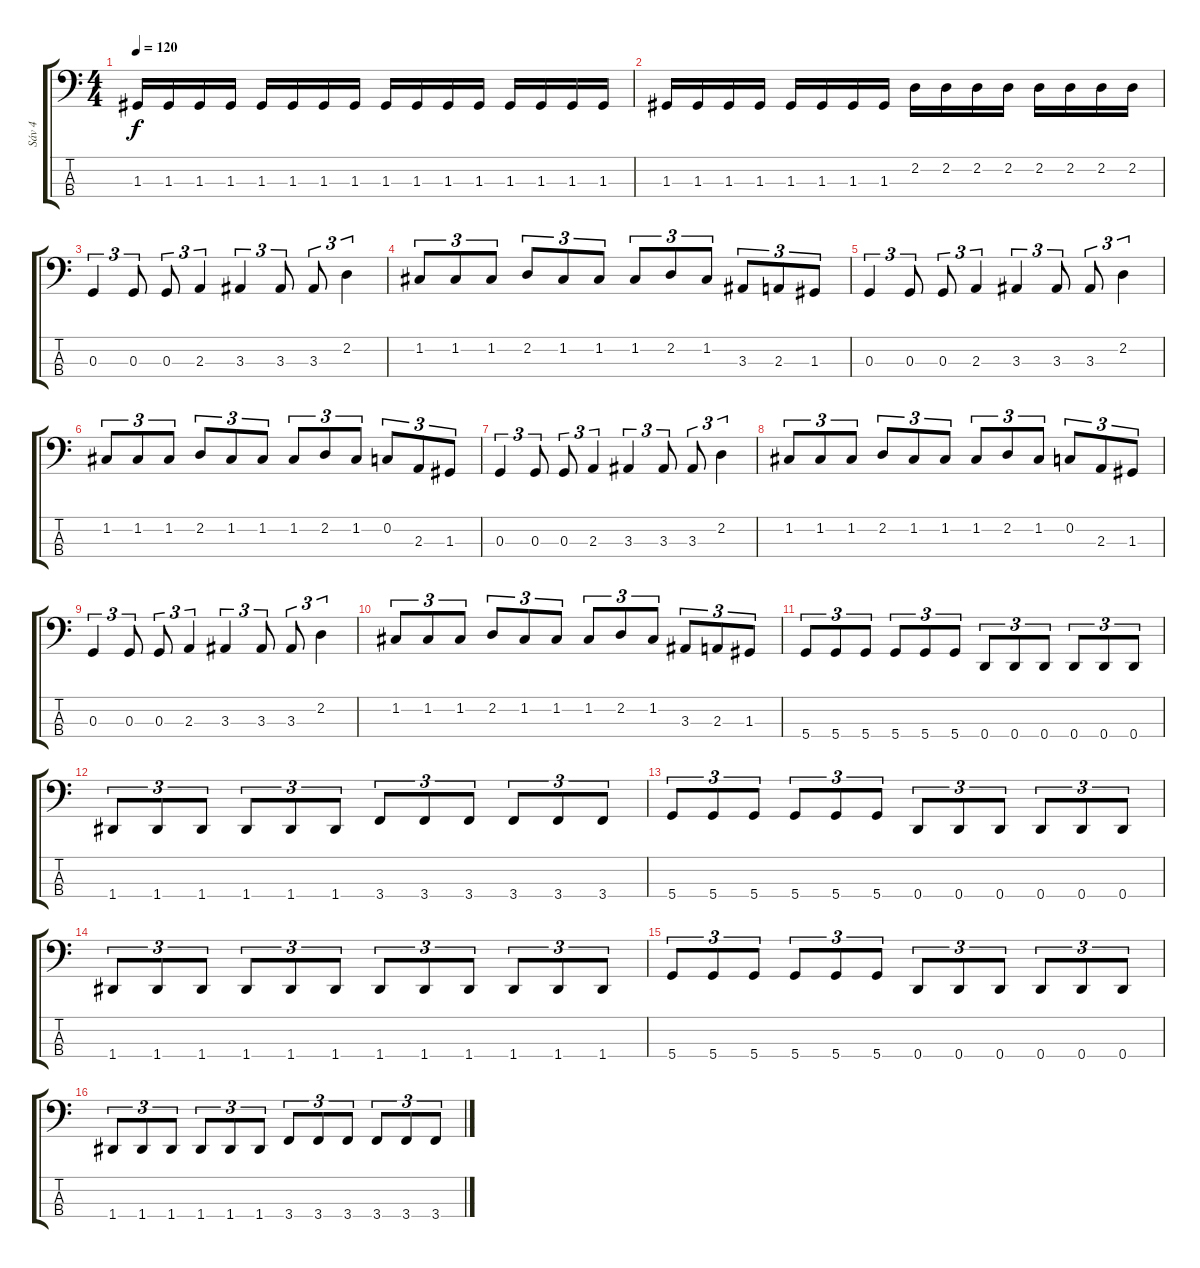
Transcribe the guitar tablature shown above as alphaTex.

\track ("Sáv 4" "Sáv 4") {instrument electricbasspick}
\staff {score tabs}
\tuning (F2 C2 G1 D1) {hide}
\ts (4 4)
\tempo 120
\clef f4
\ks c
1.3.16{dy f} 1.3.16 1.3.16 1.3.16 1.3.16 1.3.16 1.3.16 1.3.16 1.3.16 1.3.16 1.3.16 1.3.16 1.3.16 1.3.16 1.3.16 1.3.16 |
1.3.16 1.3.16 1.3.16 1.3.16 1.3.16 1.3.16 1.3.16 1.3.16 2.2.16 2.2.16 2.2.16 2.2.16 2.2.16 2.2.16 2.2.16 2.2.16 |
0.3.4{tu (3 2)} 0.3.8{tu (3 2)} 0.3.8{tu (3 2)} 2.3.4{tu (3 2)} 3.3.4{tu (3 2)} 3.3.8{tu (3 2)} 3.3.8{tu (3 2)} 2.2.4{tu (3 2)} |
1.2.8{tu (3 2)} 1.2.8{tu (3 2)} 1.2.8{tu (3 2)} 2.2.8{tu (3 2)} 1.2.8{tu (3 2)} 1.2.8{tu (3 2)} 1.2.8{tu (3 2)} 2.2.8{tu (3 2)} 1.2.8{tu (3 2)} 3.3.8{tu (3 2)} 2.3.8{tu (3 2)} 1.3.8{tu (3 2)} |
0.3.4{tu (3 2)} 0.3.8{tu (3 2)} 0.3.8{tu (3 2)} 2.3.4{tu (3 2)} 3.3.4{tu (3 2)} 3.3.8{tu (3 2)} 3.3.8{tu (3 2)} 2.2.4{tu (3 2)} |
1.2.8{tu (3 2)} 1.2.8{tu (3 2)} 1.2.8{tu (3 2)} 2.2.8{tu (3 2)} 1.2.8{tu (3 2)} 1.2.8{tu (3 2)} 1.2.8{tu (3 2)} 2.2.8{tu (3 2)} 1.2.8{tu (3 2)} 0.2.8{tu (3 2)} 2.3.8{tu (3 2)} 1.3.8{tu (3 2)} |
0.3.4{tu (3 2)} 0.3.8{tu (3 2)} 0.3.8{tu (3 2)} 2.3.4{tu (3 2)} 3.3.4{tu (3 2)} 3.3.8{tu (3 2)} 3.3.8{tu (3 2)} 2.2.4{tu (3 2)} |
1.2.8{tu (3 2)} 1.2.8{tu (3 2)} 1.2.8{tu (3 2)} 2.2.8{tu (3 2)} 1.2.8{tu (3 2)} 1.2.8{tu (3 2)} 1.2.8{tu (3 2)} 2.2.8{tu (3 2)} 1.2.8{tu (3 2)} 0.2.8{tu (3 2)} 2.3.8{tu (3 2)} 1.3.8{tu (3 2)} |
0.3.4{tu (3 2)} 0.3.8{tu (3 2)} 0.3.8{tu (3 2)} 2.3.4{tu (3 2)} 3.3.4{tu (3 2)} 3.3.8{tu (3 2)} 3.3.8{tu (3 2)} 2.2.4{tu (3 2)} |
1.2.8{tu (3 2)} 1.2.8{tu (3 2)} 1.2.8{tu (3 2)} 2.2.8{tu (3 2)} 1.2.8{tu (3 2)} 1.2.8{tu (3 2)} 1.2.8{tu (3 2)} 2.2.8{tu (3 2)} 1.2.8{tu (3 2)} 3.3.8{tu (3 2)} 2.3.8{tu (3 2)} 1.3.8{tu (3 2)} |
5.4.8{tu (3 2)} 5.4.8{tu (3 2)} 5.4.8{tu (3 2)} 5.4.8{tu (3 2)} 5.4.8{tu (3 2)} 5.4.8{tu (3 2)} 0.4.8{tu (3 2)} 0.4.8{tu (3 2)} 0.4.8{tu (3 2)} 0.4.8{tu (3 2)} 0.4.8{tu (3 2)} 0.4.8{tu (3 2)} |
1.4.8{tu (3 2)} 1.4.8{tu (3 2)} 1.4.8{tu (3 2)} 1.4.8{tu (3 2)} 1.4.8{tu (3 2)} 1.4.8{tu (3 2)} 3.4.8{tu (3 2)} 3.4.8{tu (3 2)} 3.4.8{tu (3 2)} 3.4.8{tu (3 2)} 3.4.8{tu (3 2)} 3.4.8{tu (3 2)} |
5.4.8{tu (3 2)} 5.4.8{tu (3 2)} 5.4.8{tu (3 2)} 5.4.8{tu (3 2)} 5.4.8{tu (3 2)} 5.4.8{tu (3 2)} 0.4.8{tu (3 2)} 0.4.8{tu (3 2)} 0.4.8{tu (3 2)} 0.4.8{tu (3 2)} 0.4.8{tu (3 2)} 0.4.8{tu (3 2)} |
1.4.8{tu (3 2)} 1.4.8{tu (3 2)} 1.4.8{tu (3 2)} 1.4.8{tu (3 2)} 1.4.8{tu (3 2)} 1.4.8{tu (3 2)} 1.4.8{tu (3 2)} 1.4.8{tu (3 2)} 1.4.8{tu (3 2)} 1.4.8{tu (3 2)} 1.4.8{tu (3 2)} 1.4.8{tu (3 2)} |
5.4.8{tu (3 2)} 5.4.8{tu (3 2)} 5.4.8{tu (3 2)} 5.4.8{tu (3 2)} 5.4.8{tu (3 2)} 5.4.8{tu (3 2)} 0.4.8{tu (3 2)} 0.4.8{tu (3 2)} 0.4.8{tu (3 2)} 0.4.8{tu (3 2)} 0.4.8{tu (3 2)} 0.4.8{tu (3 2)} |
1.4.8{tu (3 2)} 1.4.8{tu (3 2)} 1.4.8{tu (3 2)} 1.4.8{tu (3 2)} 1.4.8{tu (3 2)} 1.4.8{tu (3 2)} 3.4.8{tu (3 2)} 3.4.8{tu (3 2)} 3.4.8{tu (3 2)} 3.4.8{tu (3 2)} 3.4.8{tu (3 2)} 3.4.8{tu (3 2)}
